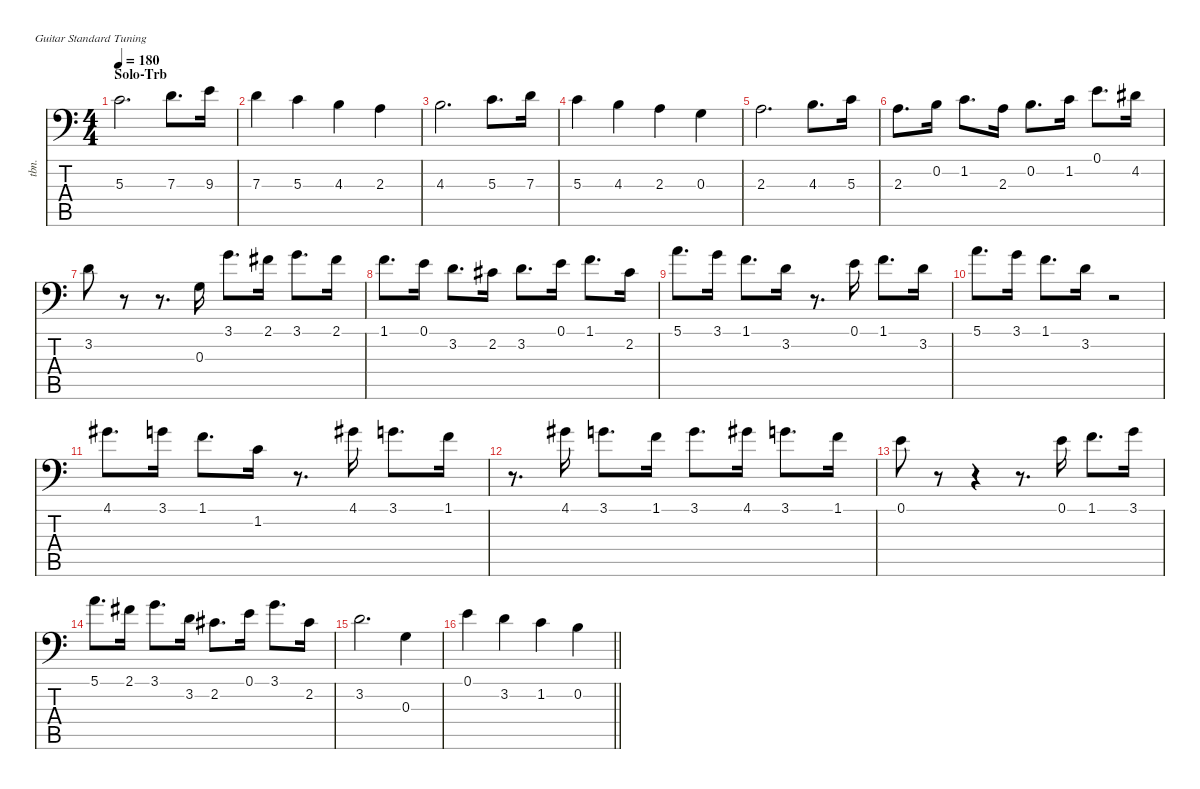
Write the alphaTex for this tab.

\defaultSystemsLayout 4
\hideDynamics
\bracketExtendMode nobrackets
\otherSystemsTrackNameOrientation horizontal
\track ("Trombón" "tbn.") {instrument trombone}
\staff {score tabs}
\tuning (E4 B3 G3 D3 A2 E2)
\ts (4 4)
\section ("" "Solo-Trb")
\tempo 180
\clef f4
\ks c
5.3.2{d dy f} 7.3.8{d} 9.3.16 |
7.3.4 5.3.4 4.3.4 2.3.4 |
4.3.2{d} 5.3.8{d} 7.3.16 |
5.3.4 4.3.4 2.3.4 0.3.4 |
2.3.2{d} 4.3.8{d} 5.3.16 |
2.3.8{d} 0.2.16 1.2.8{d} 2.3.16 0.2.8{d} 1.2.16 0.1.8{d} 4.2{acc #}.16 |
3.2.8 r.8 r.8{d} 0.3.16 3.1.8{d} 2.1{acc #}.16 3.1.8{d} 2.1{acc #}.16 |
1.1.8{d} 0.1.16 3.2.8{d} 2.2{acc #}.16 3.2.8{d} 0.1.16 1.1.8{d} 2.2{acc #}.16 |
5.1.8{d} 3.1.16 1.1.8{d} 3.2.16 r.8{d} 0.1.16 1.1.8{d} 3.2.16 |
5.1.8{d} 3.1.16 1.1.8{d} 3.2.16 r.2 |
4.1{acc #}.8{d} 3.1.16 1.1.8{d} 1.2.16 r.8{d} 4.1{acc #}.16 3.1.8{d} 1.1.16 |
r.8{d} 4.1{acc #}.16 3.1.8{d} 1.1.16 3.1.8{d} 4.1{acc #}.16 3.1.8{d} 1.1.16 |
0.1.8 r.8 r.4 r.8{d} 0.1.16 1.1.8{d} 3.1.16 |
5.1.8{d} 2.1{acc #}.16 3.1.8{d} 3.2.16 2.2{acc #}.8{d} 0.1.16 3.1.8{d} 2.2{acc #}.16 |
3.2.2{d} 0.3.4 |
\barLineRight lightlight
0.1.4 3.2.4 1.2.4 0.2.4
